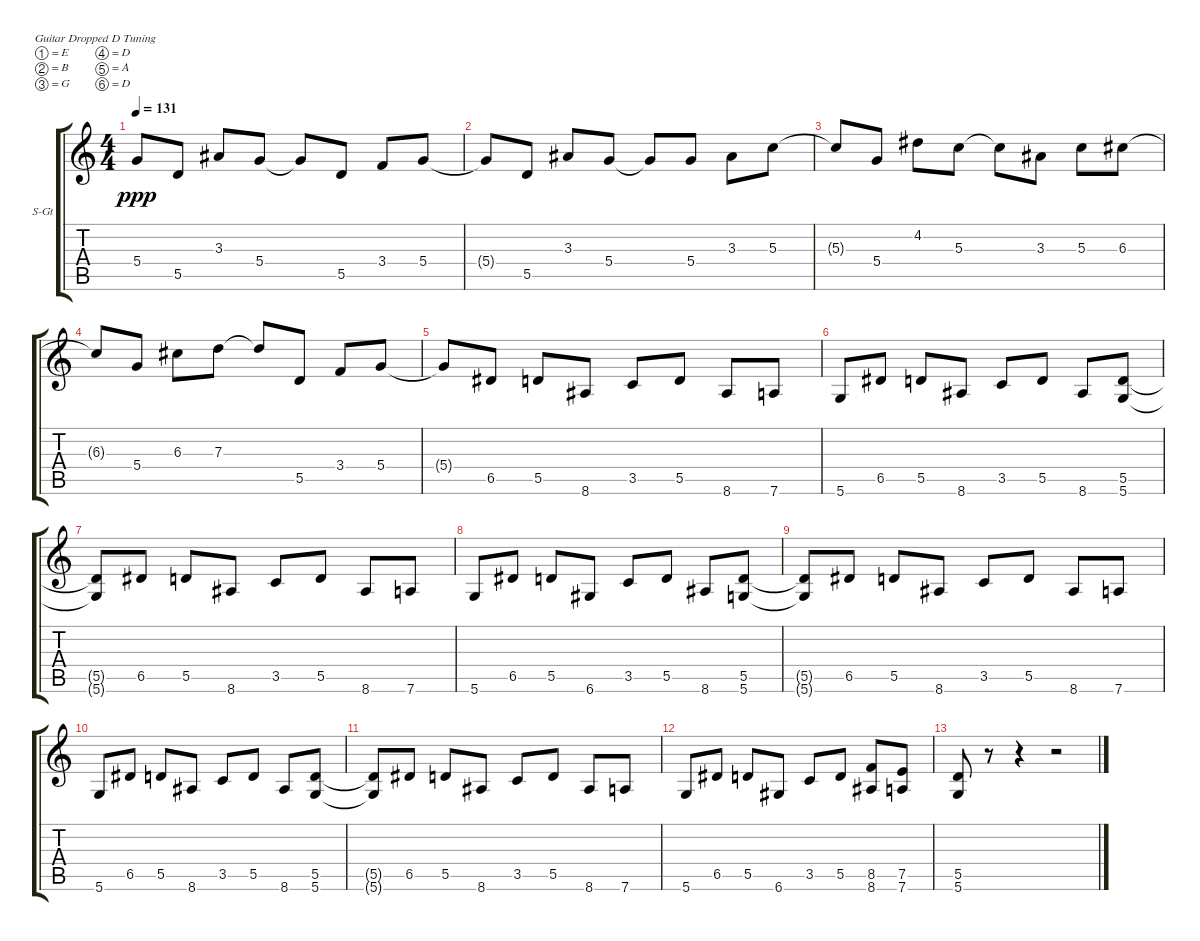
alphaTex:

\bracketExtendMode groupsimilarinstruments
\firstSystemTrackNameOrientation horizontal
\otherSystemsTrackNameOrientation horizontal
\track ("sitar" "S-Gt") {instrument acousticgrandpiano}
\staff {score tabs}
\tuning (E4 B3 G3 D3 A2 D2)
\displaytranspose 12
\ts (4 4)
\tempo 131
\clef g2
\ks c
5.4{t}.8{dy ppp} 5.5.8 3.3.8 5.4.8 5.4{t}.8 5.5.8 3.4.8 5.4.8 |
5.4{t}.8 5.5.8 3.3.8 5.4.8 5.4{t}.8 5.4.8 3.3.8 5.3.8 |
5.3{t}.8 5.4.8 4.2.8 5.3.8 5.3{t}.8 3.3.8 5.3.8 6.3.8 |
6.3{t}.8 5.4.8 6.3.8 7.3.8 7.3{t}.8 5.5.8 3.4.8 5.4.8 |
5.4{t}.8 6.5.8 5.5.8 8.6.8 3.5.8 5.5.8 8.6.8 7.6.8 |
5.6.8 6.5.8 5.5.8 8.6.8 3.5.8 5.5.8 8.6.8 (5.5 5.6).8 |
(5.5{t} 5.6{t}).8 6.5.8 5.5.8 8.6.8 3.5.8 5.5.8 8.6.8 7.6.8 |
5.6.8 6.5.8 5.5.8 6.6.8 3.5.8 5.5.8 8.6.8 (5.5 5.6).8 |
(5.5{t} 5.6{t}).8 6.5.8 5.5.8 8.6.8 3.5.8 5.5.8 8.6.8 7.6.8 |
5.6.8 6.5.8 5.5.8 8.6.8 3.5.8 5.5.8 8.6.8 (5.5 5.6).8 |
(5.5{t} 5.6{t}).8 6.5.8 5.5.8 8.6.8 3.5.8 5.5.8 8.6.8 7.6.8 |
5.6.8 6.5.8 5.5.8 6.6.8 3.5.8 5.5.8 (8.5 8.6).8 (7.5 7.6).8 |
(5.5 5.6).8 r.8 r.4 r.2
